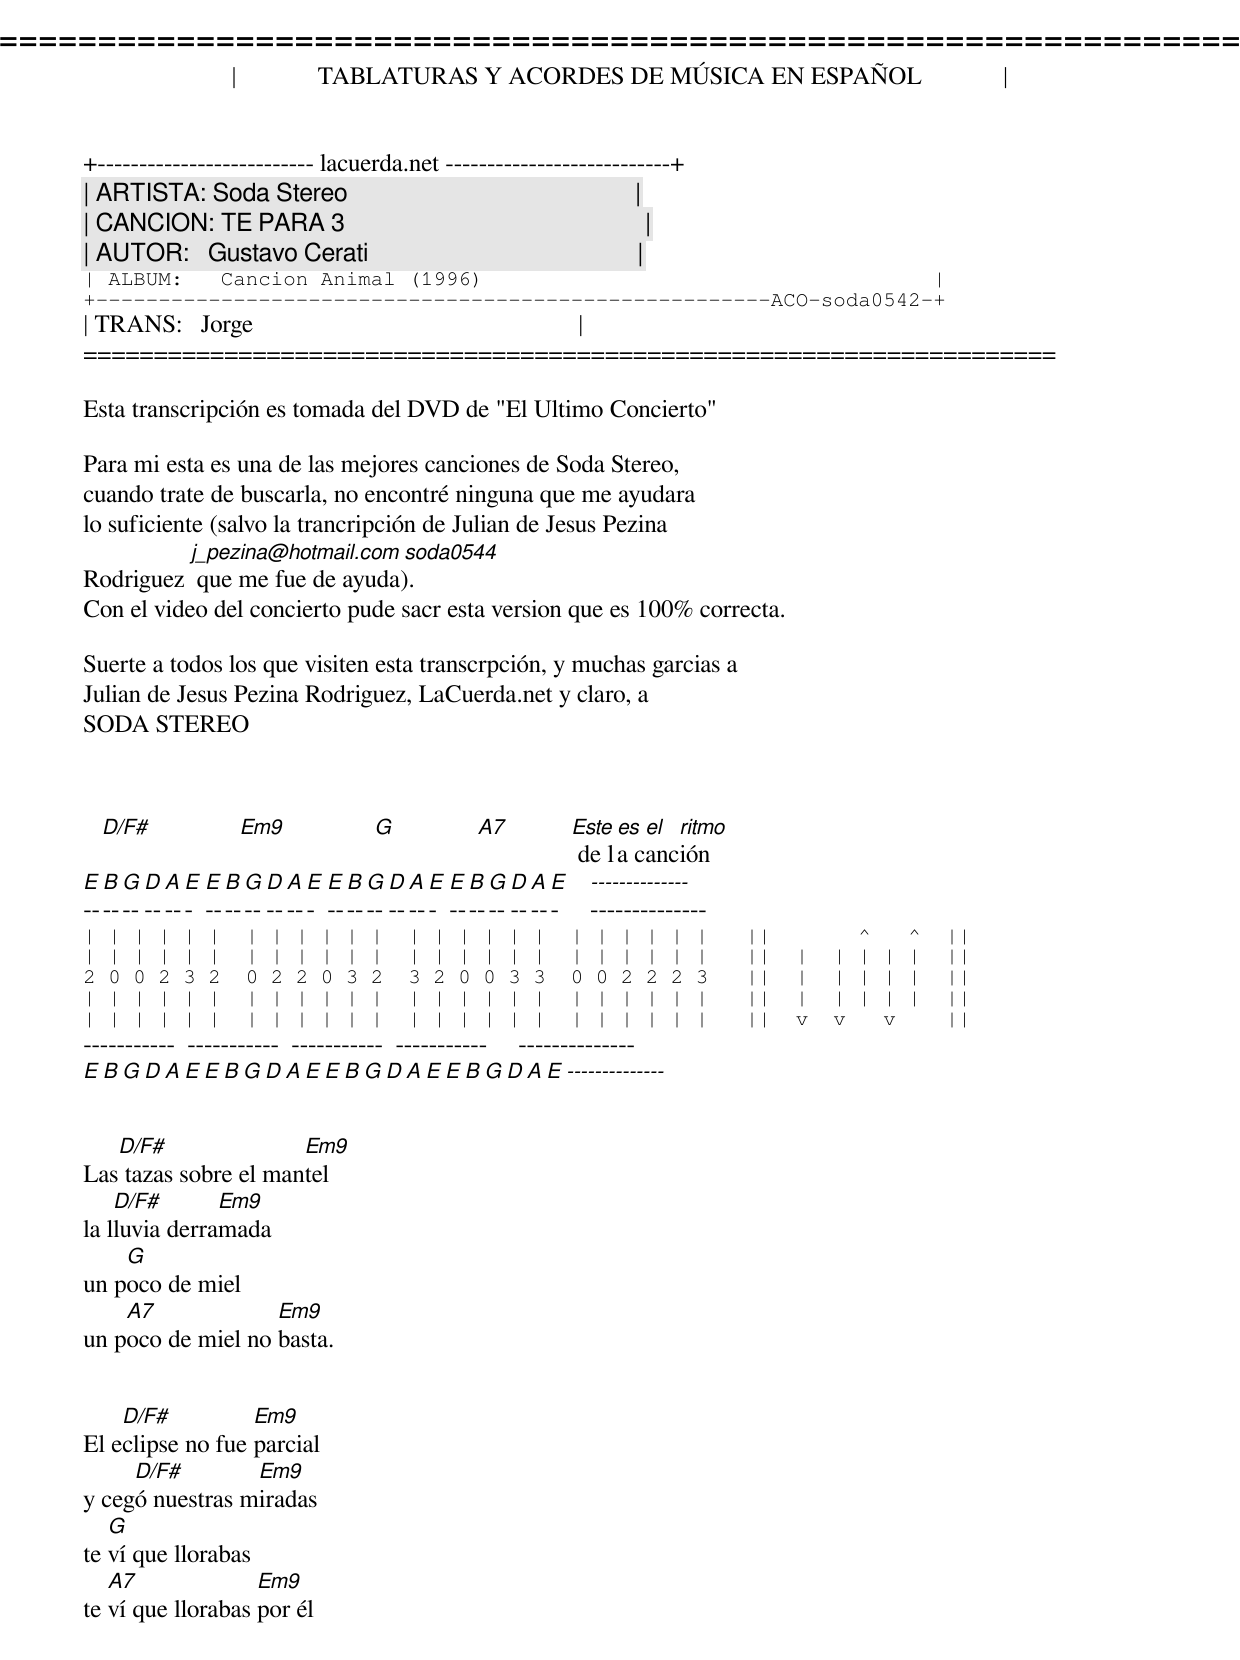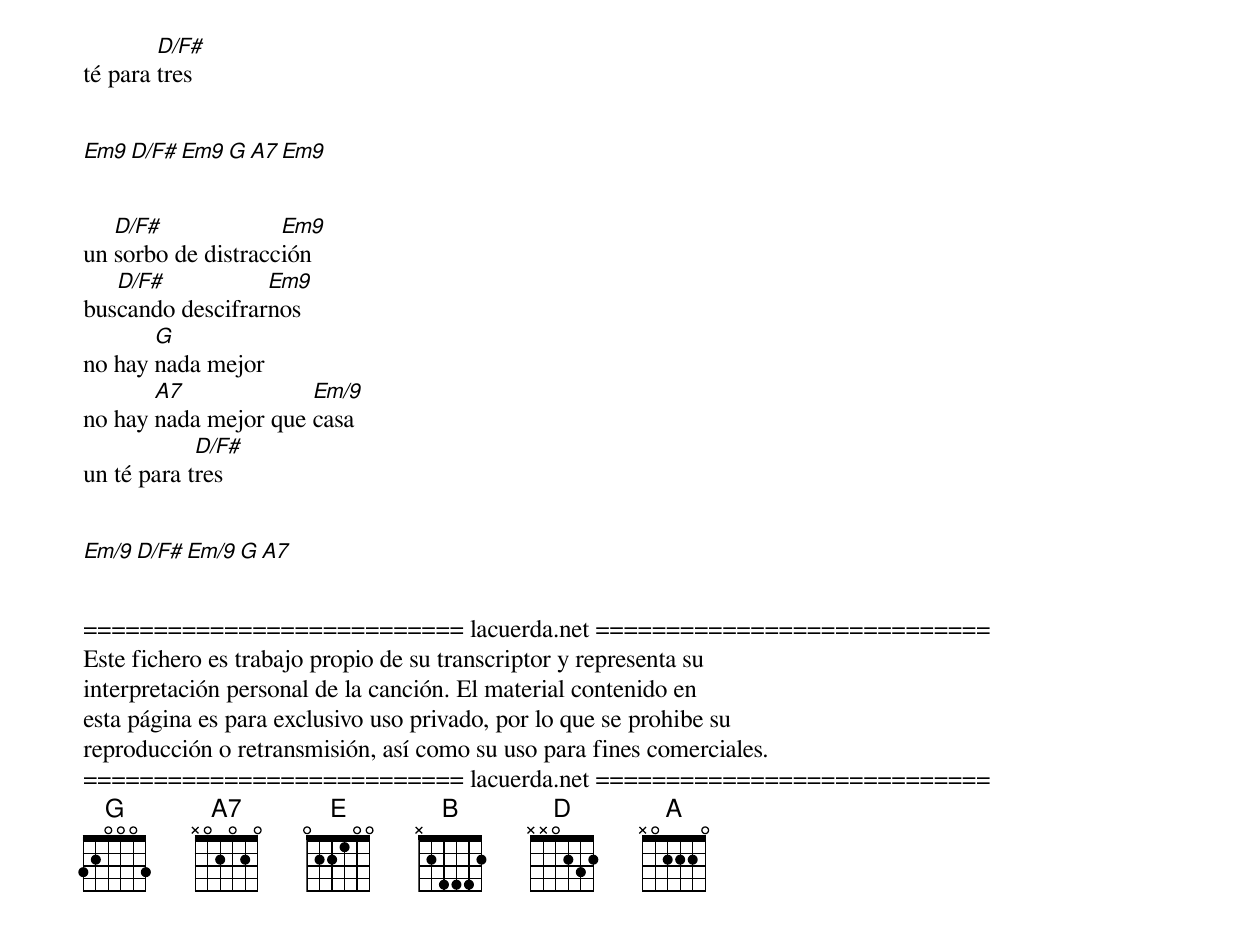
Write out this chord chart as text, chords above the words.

=====================================================================
|             TABLATURAS Y ACORDES DE MÚSICA EN ESPAÑOL             |
+-------------------------- lacuerda.net ---------------------------+
| ARTISTA: Soda Stereo                                              |
| CANCION: TE PARA 3                                                |
| AUTOR:   Gustavo Cerati                                           |
| ALBUM:   Cancion Animal (1996)                                    |
+------------------------------------------------------ACO-soda0542-+
| TRANS:   Jorge                                                    |
=====================================================================

Esta transcripción es tomada del DVD de "El Ultimo Concierto"

Para mi esta es una de las mejores canciones de Soda Stereo,
cuando trate de buscarla, no encontré ninguna que me ayudara
lo suficiente (salvo la trancripción de Julian de Jesus Pezina
Rodriguez [j_pezina@hotmail.com soda0544] que me fue de ayuda).
Con el video del concierto pude sacr esta version que es 100% correcta.

Suerte a todos los que visiten esta transcrpción, y muchas garcias a
Julian de Jesus Pezina Rodriguez, LaCuerda.net y claro, a
SODA STEREO



   D/F#          Em9           G            A7        Este es el ritmo
                                                       de la canción
E B G D A E  E B G D A E  E B G D A E  E B G D A E     --------------
-----------  -----------  -----------  -----------     --------------
| | | | | |  | | | | | |  | | | | | |  | | | | | |   ||       ^   ^  ||
| | | | | |  | | | | | |  | | | | | |  | | | | | |   ||  |  | | | |  ||
2 0 0 2 3 2  0 2 2 0 3 2  3 2 0 0 3 3  0 0 2 2 2 3   ||  |  | | | |  ||
| | | | | |  | | | | | |  | | | | | |  | | | | | |   ||  |  | | | |  ||
| | | | | |  | | | | | |  | | | | | |  | | | | | |   ||  v  v   v    ||
-----------  -----------  -----------  -----------     --------------
E B G D A E  E B G D A E  E B G D A E  E B G D A E     --------------


   D/F#               Em9
Las tazas sobre el mantel
    D/F#       Em9
la lluvia derramada
    G
un poco de miel
    A7             Em9
un poco de miel no basta.


    D/F#          Em9
El eclipse no fue parcial
     D/F#        Em9
y cegó nuestras miradas
   G
te ví que llorabas
   A7              Em9
te ví que llorabas por él
        D/F#
té para tres


Em9  D/F#  Em9  G  A7  Em9


   D/F#             Em9
un sorbo de distracción
   D/F#           Em9
buscando descifrarnos
       G
no hay nada mejor
       A7             Em/9
no hay nada mejor que casa
            D/F#
un té para tres


Em/9  D/F#  Em/9  G  A7


=========================== lacuerda.net ============================
Este fichero es trabajo propio de su transcriptor y representa su
interpretación personal de la canción. El material contenido en
esta página es para exclusivo uso privado, por lo que se prohibe su
reproducción o retransmisión, así como su uso para fines comerciales.
=========================== lacuerda.net ============================
